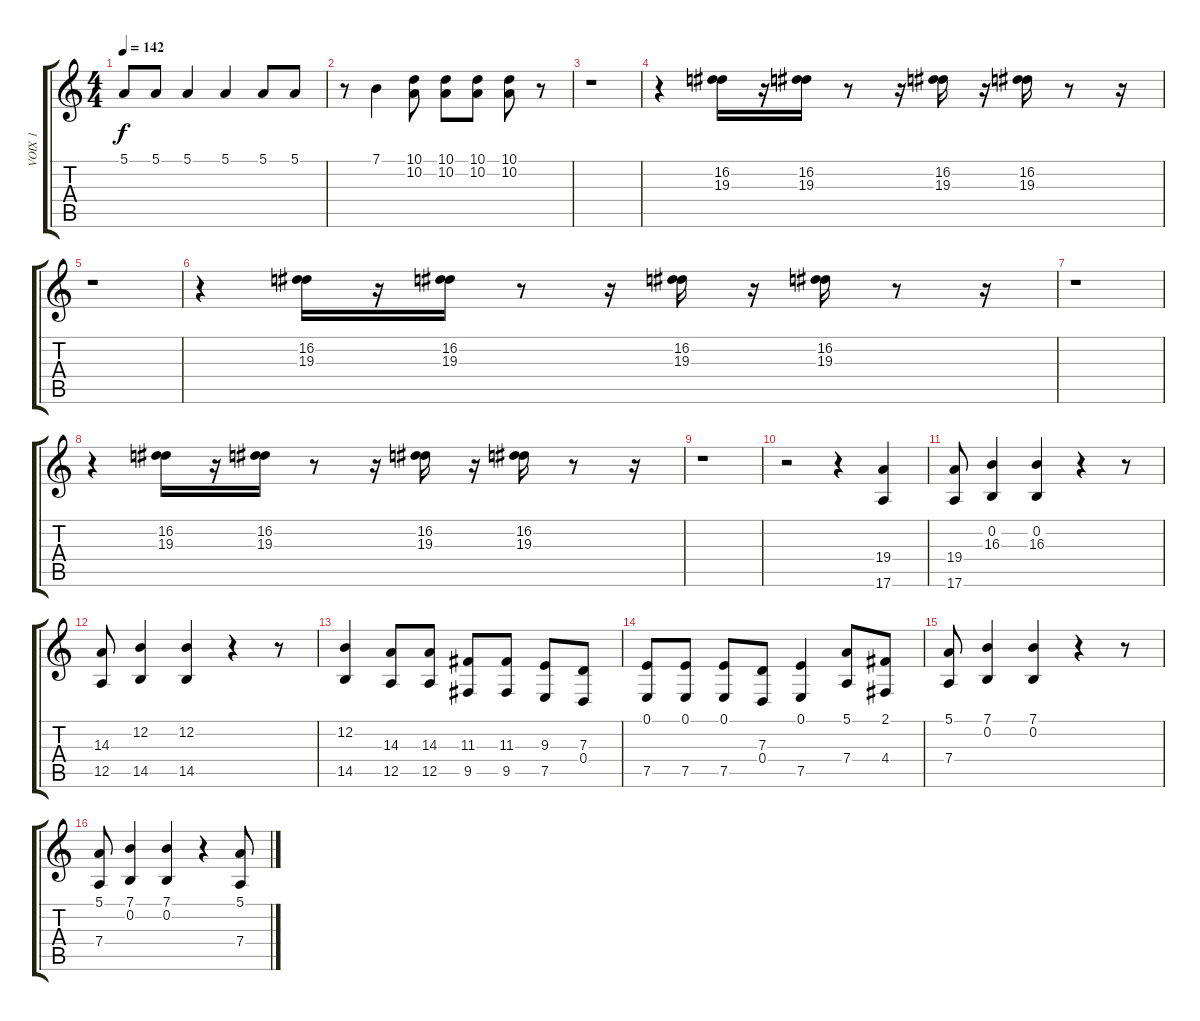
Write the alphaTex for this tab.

\track ("VOIX 1" "VOIX 1") {instrument drawbarorgan}
\staff {score tabs}
\tuning (E4 B3 G3 D3 A2 E2) {hide}
\ts (4 4)
\tempo 142
\clef g2
\ks c
5.1.8{dy f} 5.1.8 5.1.4 5.1.4 5.1.8 5.1.8 |
r.8 7.1.4 (10.1 10.2).8 (10.1 10.2).8 (10.1 10.2).8 (10.1 10.2).8 r.8 |
r.1 |
r.4 (16.2 19.3).16 r.16 (16.2 19.3).16 r.8 r.16 (16.2 19.3).16 r.16 (16.2 19.3).16 r.8 r.16 |
r.1 |
r.4 (16.2 19.3).16 r.16 (16.2 19.3).16 r.8 r.16 (16.2 19.3).16 r.16 (16.2 19.3).16 r.8 r.16 |
r.1 |
r.4 (16.2 19.3).16 r.16 (16.2 19.3).16 r.8 r.16 (16.2 19.3).16 r.16 (16.2 19.3).16 r.8 r.16 |
r.1 |
r.2 r.4 (19.4 17.6).4 |
(19.4 17.6).8 (0.2 16.3).4 (0.2 16.3).4 r.4 r.8 |
(14.3 12.5).8 (12.2 14.5).4 (12.2 14.5).4 r.4 r.8 |
(12.2 14.5).4 (14.3 12.5).8 (14.3 12.5).8 (11.3 9.5).8 (11.3 9.5).8 (9.3 7.5).8 (7.3 0.4).8 |
(0.1 7.5).8 (0.1 7.5).8 (0.1 7.5).8 (7.3 0.4).8 (0.1 7.5).4 (5.1 7.4).8 (2.1 4.4).8 |
(5.1 7.4).8 (7.1 0.2).4 (7.1 0.2).4 r.4 r.8 |
(5.1 7.4).8 (7.1 0.2).4 (7.1 0.2).4 r.4 (5.1 7.4).8
